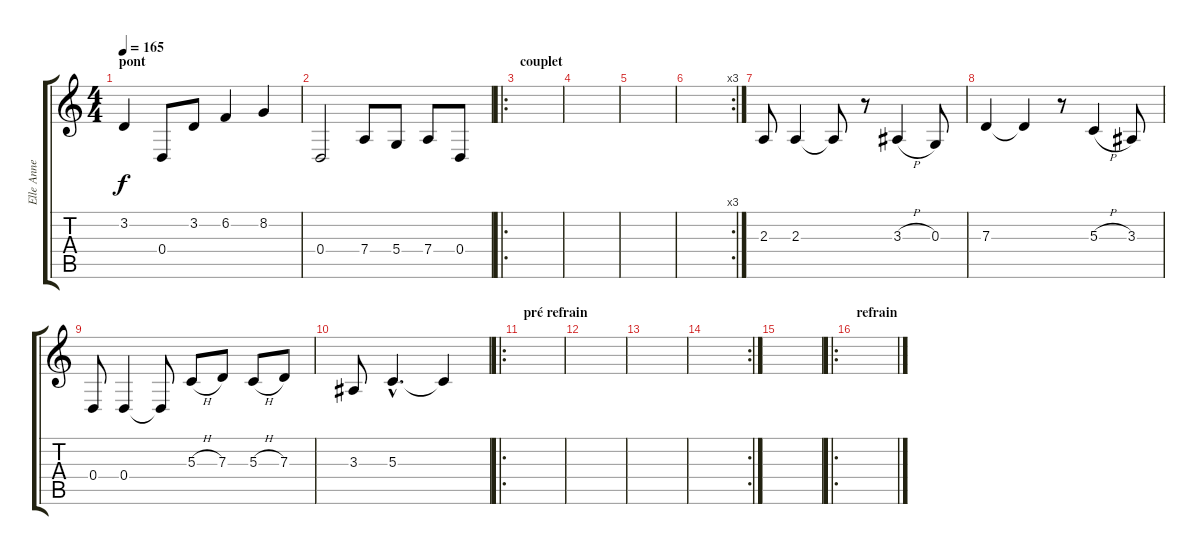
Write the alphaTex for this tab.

\track ("Elle Anne C" "Elle Anne ") {instrument altosax}
\staff {score tabs}
\tuning (E4 B3 G3 D3 A2 D2) {hide}
\ts (4 4)
\section ("" "pont")
\tempo 165
\clef g2
\ks c
3.2.4{dy f} 0.4.8 3.2.8 6.2.4 8.2.4 |
0.4.2 7.4.8 5.4.8 7.4.8 0.4.8 |
\ro
\section ("" "couplet")
|
|
|
\rc 3
|
2.3.8 2.3.4 2.3{t}.8 r.8 3.3{h}.4 0.3.8 |
7.3.4 7.3{t}.4 r.8 5.3{h}.4 3.3.8 |
0.4.8 0.4.4 0.4{t}.8 5.3{h}.8 7.3.8 5.3{h}.8 7.3.8 |
3.3.8 5.3{hac}.4{d} 5.3{t}.4 |
\ro
\section ("" "pré refrain")
|
|
|
\rc 2
|
|
\ro
\section ("" "refrain")
